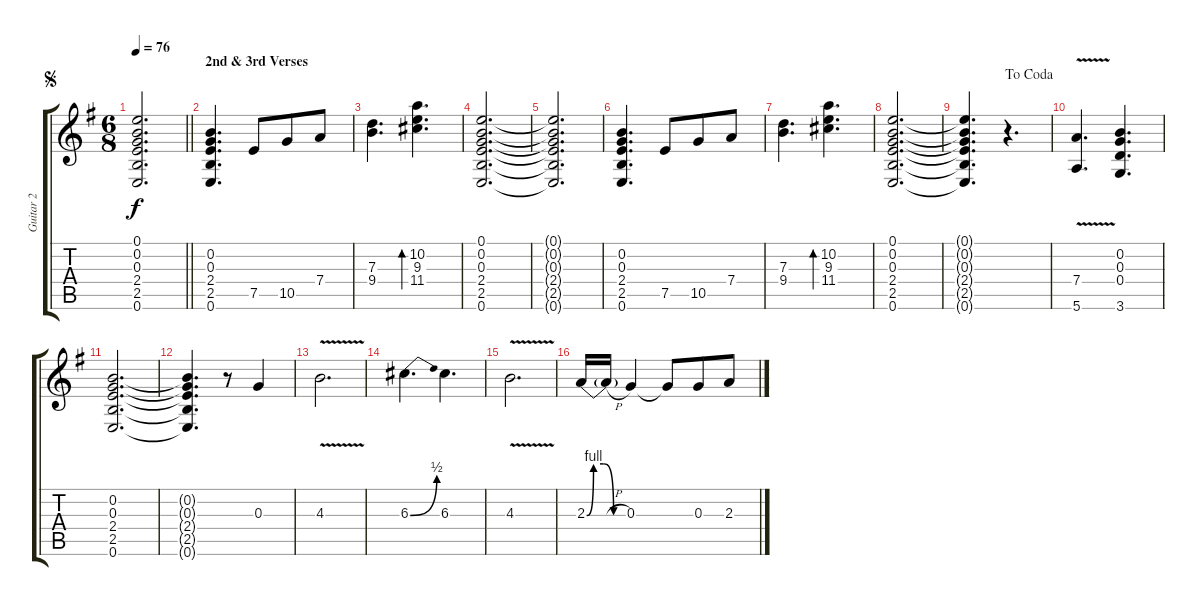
\track ("Guitar 2" "Guitar 2") {instrument overdrivenguitar}
\staff {score tabs}
\tuning (E4 B3 G3 D3 A2 E2) {hide}
\ts (6 8)
\jump segno
\tempo 76
\clef g2
\barLineRight lightlight
\ks g
(0.1{t} 0.2{t} 0.3{t} 2.4{t} 2.5{t} 0.6{t}).2{d dy f} |
\section ("" "2nd & 3rd Verses")
(0.2 0.3 2.4 2.5 0.6).4{d} 7.5.8 10.5.8 7.4.8 |
(7.3 9.4).4{d} (10.2 9.3 11.4).4{d bd 30} |
(0.1 0.2 0.3 2.4 2.5 0.6).2{d} |
(0.1{t} 0.2{t} 0.3{t} 2.4{t} 2.5{t} 0.6{t}).2{d} |
(0.2 0.3 2.4 2.5 0.6).4{d} 7.5.8 10.5.8 7.4.8 |
(7.3 9.4).4{d} (10.2 9.3 11.4).4{d bd 30} |
(0.1 0.2 0.3 2.4 2.5 0.6).2{d} |
\jump dacoda
(0.1{t} 0.2{t} 0.3{t} 2.4{t} 2.5{t} 0.6{t}).4{d} r.4{d} |
(7.4{v} 5.6{v}).4{d} (0.2 0.3 0.4 3.6).4{d} |
(0.2 0.3 2.4 2.5 0.6).2{d} |
(0.2{t} 0.3{t} 2.4{t} 2.5{t} 0.6{t}).4{d} r.8 0.3.4 |
4.3{v}.2{d} |
6.3{be (bend 0 0 60 2)}.4{d} 6.3.4{d} |
4.3{v}.2{d} |
2.3{be (custom 0 0 10 4 25 4 40 0 60 0)}.16 2.3{h t}.16 0.3.4 0.3{t}.8 0.3.8 2.3.8
